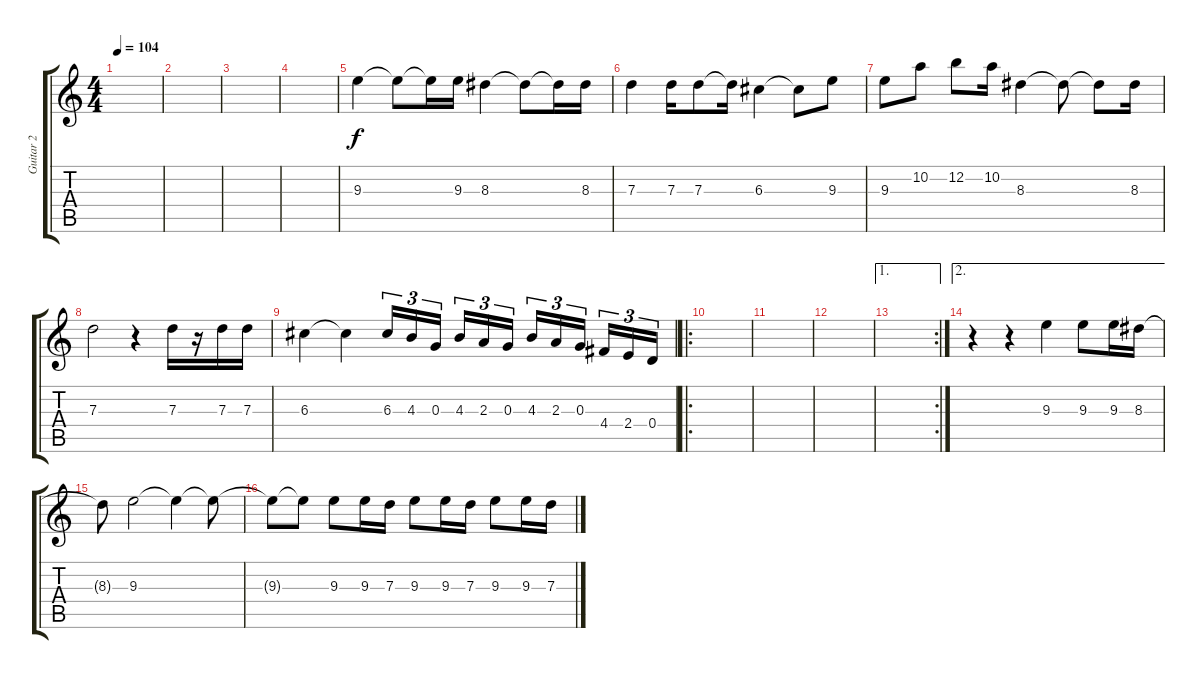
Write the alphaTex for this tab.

\track ("Guitar 2" "Guitar 2") {instrument overdrivenguitar}
\staff {score tabs}
\tuning (E4 B3 G3 D3 A2 E2) {hide}
\ts (4 4)
\tempo 104
\clef g2
\ks c
|
|
|
|
9.3.4 9.3{t}.8 9.3{t}.16 9.3.16 8.3.4 8.3{t}.8 8.3{t}.16 8.3.16 |
7.3.4 7.3.16 7.3.8 7.3{t}.16 6.3.4 6.3{t}.8 9.3.8 |
9.3.8 10.2.8 12.2.8 10.2.16 8.3.4 8.3{t}.8 8.3{t}.8 8.3.16 |
7.3.2 r.4 7.3.16 r.16 7.3.16 7.3.16 |
6.3.4 6.3{t}.4 6.3.16{tu (3 2)} 4.3.16{tu (3 2)} 0.3.16{tu (3 2)} 4.3.16{tu (3 2)} 2.3.16{tu (3 2)} 0.3.16{tu (3 2)} 4.3.16{tu (3 2)} 2.3.16{tu (3 2)} 0.3.16{tu (3 2)} 4.4.16{tu (3 2)} 2.4.16{tu (3 2)} 0.4.16{tu (3 2)} |
\ro
|
|
|
\ae 1
\rc 2
|
\ae 2
r.4 r.4 9.3.4 9.3.8 9.3.16 8.3.16 |
8.3{t}.8 9.3.2 9.3{t}.4 9.3{t}.8 |
9.3{t}.8 9.3{t}.8 9.3.8 9.3.16 7.3.16 9.3.8 9.3.16 7.3.16 9.3.8 9.3.16 7.3.16
